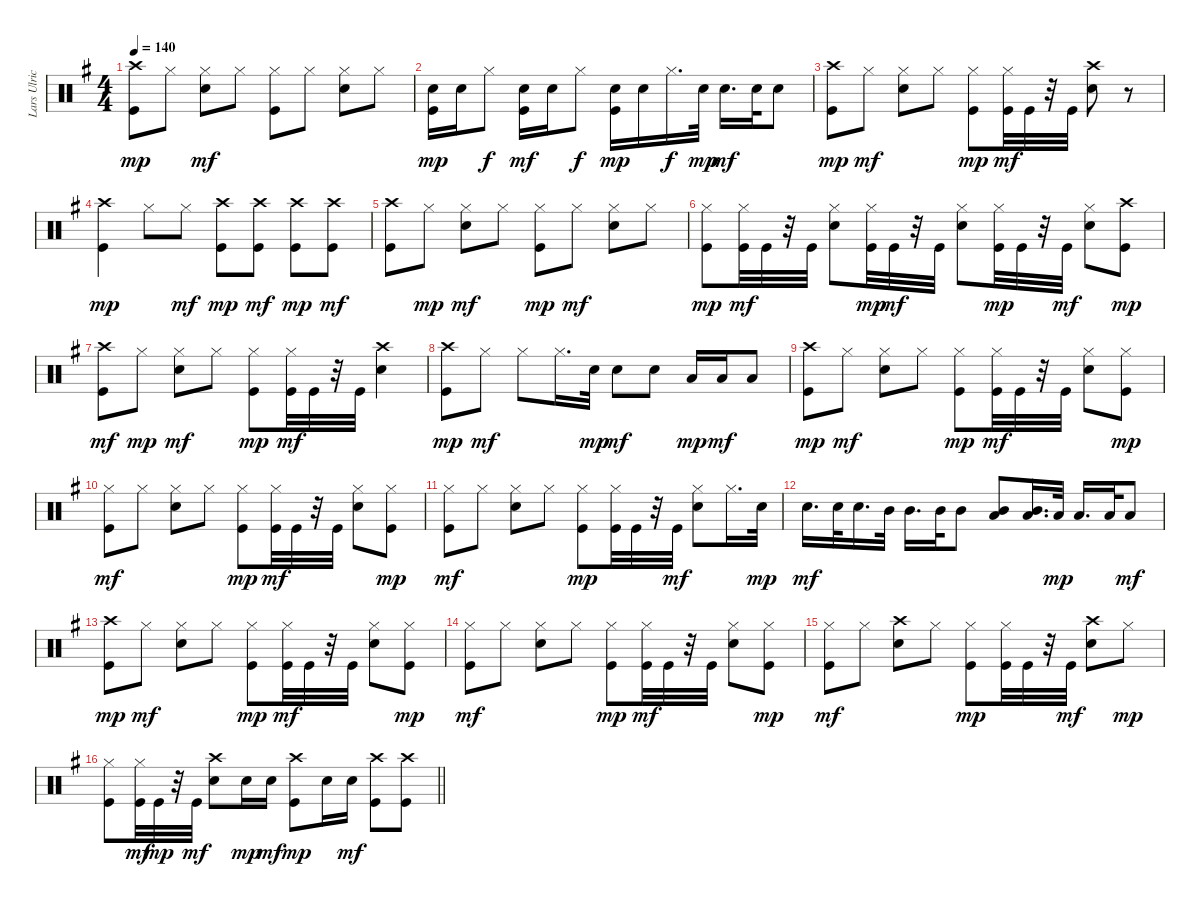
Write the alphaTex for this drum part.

\track ("Lars Ulrich" "Lars Ulric") {instrument percussion}
\staff {score}
\articulation defaults
\ts (4 4)
\tempo 140
\clef neutral
\ks eminor
("Crash high (hit)" "Kick (hit)").8{dy mp} "Hi-Hat (closed)".8 ("Snare (hit) 2" "Hi-Hat (closed)").8{dy mf} "Hi-Hat (closed)".8 ("Hi-Hat (closed)" "Kick (hit)").8 "Hi-Hat (closed)".8 ("Snare (hit) 2" "Hi-Hat (closed)").8 "Hi-Hat (closed)".8 |
("Snare (hit) 2" "Kick (hit)").16{dy mp} "Snare (hit) 2".16 "Hi-Hat (closed)".8{dy f} ("Snare (hit) 2" "Kick (hit)").16{dy mf} "Snare (hit) 2".16 "Hi-Hat (closed)".8{dy f} ("Snare (hit) 2" "Kick (hit)").16{dy mp} "Snare (hit) 2".16 "Hi-Hat (closed)".16{d dy f} "Snare (hit) 2".32{dy mp} "Snare (hit) 2".16{d dy mf} "Snare (hit) 2".32 "Snare (hit) 2".8 |
("Crash high (hit)" "Kick (hit)").8{dy mp} "Hi-Hat (closed)".8{dy mf} ("Snare (hit) 2" "Hi-Hat (closed)").8 "Hi-Hat (closed)".8 ("Hi-Hat (closed)" "Kick (hit)").8{dy mp} ("Hi-Hat (closed)" "Kick (hit)").32{dy mf} "Kick (hit)".32 r.32 "Kick (hit)".32 ("Snare (hit) 2" "Crash high (hit)").8 r.8 |
("Crash high (hit)" "Kick (hit)").4{dy mp} "Hi-Hat (closed)".8 "Hi-Hat (closed)".8{dy mf} ("Crash high (hit)" "Kick (hit)").8{dy mp} ("Crash high (hit)" "Kick (hit)").8{dy mf} ("Crash high (hit)" "Kick (hit)").8{dy mp} ("Crash high (hit)" "Kick (hit)").8{dy mf} |
("Crash high (hit)" "Kick (hit)").8 "Hi-Hat (closed)".8{dy mp} ("Snare (hit) 2" "Hi-Hat (closed)").8{dy mf} "Hi-Hat (closed)".8 ("Hi-Hat (closed)" "Kick (hit)").8{dy mp} "Hi-Hat (closed)".8{dy mf} ("Snare (hit) 2" "Hi-Hat (closed)").8 "Hi-Hat (closed)".8 |
("Hi-Hat (closed)" "Kick (hit)").8{dy mp} ("Hi-Hat (closed)" "Kick (hit)").32{dy mf} "Kick (hit)".32 r.32 "Kick (hit)".32 ("Snare (hit) 2" "Hi-Hat (closed)").8 ("Hi-Hat (closed)" "Kick (hit)").32{dy mp} "Kick (hit)".32{dy mf} r.32 "Kick (hit)".32 ("Snare (hit) 2" "Hi-Hat (closed)").8 ("Hi-Hat (closed)" "Kick (hit)").32{dy mp} "Kick (hit)".32 r.32 "Kick (hit)".32{dy mf} ("Snare (hit) 2" "Hi-Hat (closed)").8 ("Crash high (hit)" "Kick (hit)").8{dy mp} |
("Crash high (hit)" "Kick (hit)").8{dy mf} "Hi-Hat (closed)".8{dy mp} ("Snare (hit) 2" "Hi-Hat (closed)").8{dy mf} "Hi-Hat (closed)".8 ("Hi-Hat (closed)" "Kick (hit)").8{dy mp} ("Hi-Hat (closed)" "Kick (hit)").32{dy mf} "Kick (hit)".32 r.32 "Kick (hit)".32 ("Snare (hit) 2" "Crash high (hit)").4 |
("Crash high (hit)" "Kick (hit)").8{dy mp} "Hi-Hat (closed)".8{dy mf} "Hi-Hat (closed)".8 "Hi-Hat (closed)".16{d} "Snare (hit) 2".32{dy mp} "Snare (hit) 2".8{dy mf} "Snare (hit) 2".8 "Low Tom (hit)".16{dy mp} "Low Tom (hit)".16{dy mf} "Low Tom (hit)".8 |
("Crash high (hit)" "Kick (hit)").8{dy mp} "Hi-Hat (closed)".8{dy mf} ("Snare (hit) 2" "Hi-Hat (closed)").8 "Hi-Hat (closed)".8 ("Hi-Hat (closed)" "Kick (hit)").8{dy mp} ("Hi-Hat (closed)" "Kick (hit)").32{dy mf} "Kick (hit)".32 r.32 "Kick (hit)".32 ("Snare (hit) 2" "Hi-Hat (closed)").8 ("Hi-Hat (closed)" "Kick (hit)").8{dy mp} |
("Hi-Hat (closed)" "Kick (hit)").8{dy mf} "Hi-Hat (closed)".8 ("Snare (hit) 2" "Hi-Hat (closed)").8 "Hi-Hat (closed)".8 ("Hi-Hat (closed)" "Kick (hit)").8{dy mp} ("Hi-Hat (closed)" "Kick (hit)").32{dy mf} "Kick (hit)".32 r.32 "Kick (hit)".32 ("Snare (hit) 2" "Hi-Hat (closed)").8 ("Hi-Hat (closed)" "Kick (hit)").8{dy mp} |
("Hi-Hat (closed)" "Kick (hit)").8{dy mf} "Hi-Hat (closed)".8 ("Snare (hit) 2" "Hi-Hat (closed)").8 "Hi-Hat (closed)".8 ("Hi-Hat (closed)" "Kick (hit)").8{dy mp} ("Hi-Hat (closed)" "Kick (hit)").32 "Kick (hit)".32 r.32 "Kick (hit)".32{dy mf} ("Snare (hit) 2" "Hi-Hat (closed)").8 "Hi-Hat (closed)".16{d} "Snare (hit) 2".32{dy mp} |
"Snare (hit) 2".16{d dy mf} "Snare (hit) 2".32 "Snare (hit) 2".16{d} "Mid Tom (hit)".32 "Mid Tom (hit)".16{d} "Mid Tom (hit)".32 "Mid Tom (hit)".8 ("Low Tom (hit)" "Mid Tom (hit)").8 ("Low Tom (hit)" "Mid Tom (hit)").16{d} "Low Tom (hit)".32{dy mp} "Low Tom (hit)".16{d} "Low Tom (hit)".32 "Low Tom (hit)".8{dy mf} |
("Crash high (hit)" "Kick (hit)").8{dy mp} "Hi-Hat (closed)".8{dy mf} ("Snare (hit) 2" "Hi-Hat (closed)").8 "Hi-Hat (closed)".8 ("Hi-Hat (closed)" "Kick (hit)").8{dy mp} ("Hi-Hat (closed)" "Kick (hit)").32{dy mf} "Kick (hit)".32 r.32 "Kick (hit)".32 ("Snare (hit) 2" "Hi-Hat (closed)").8 ("Hi-Hat (closed)" "Kick (hit)").8{dy mp} |
("Hi-Hat (closed)" "Kick (hit)").8{dy mf} "Hi-Hat (closed)".8 ("Snare (hit) 2" "Hi-Hat (closed)").8 "Hi-Hat (closed)".8 ("Hi-Hat (closed)" "Kick (hit)").8{dy mp} ("Hi-Hat (closed)" "Kick (hit)").32{dy mf} "Kick (hit)".32 r.32 "Kick (hit)".32 ("Snare (hit) 2" "Hi-Hat (closed)").8 ("Hi-Hat (closed)" "Kick (hit)").8{dy mp} |
("Hi-Hat (closed)" "Kick (hit)").8{dy mf} "Hi-Hat (closed)".8 ("Snare (hit) 2" "Crash high (hit)").8 "Hi-Hat (closed)".8 ("Hi-Hat (closed)" "Kick (hit)").8{dy mp} ("Hi-Hat (closed)" "Kick (hit)").32 "Kick (hit)".32 r.32 "Kick (hit)".32{dy mf} ("Snare (hit) 2" "Crash high (hit)").8 "Hi-Hat (closed)".8{dy mp} |
\barLineRight lightlight
("Hi-Hat (closed)" "Kick (hit)").8 ("Hi-Hat (closed)" "Kick (hit)").32{dy mf} "Kick (hit)".32{dy mp} r.32 "Kick (hit)".32{dy mf} ("Snare (hit) 2" "Crash high (hit)").8 "Snare (hit) 2".16{dy mp} "Snare (hit) 2".16{dy mf} ("Crash high (hit)" "Kick (hit)").8{dy mp} "Snare (hit) 2".16 "Snare (hit) 2".16{dy mf} ("Crash high (hit)" "Kick (hit)").8 ("Crash high (hit)" "Kick (hit)").8
